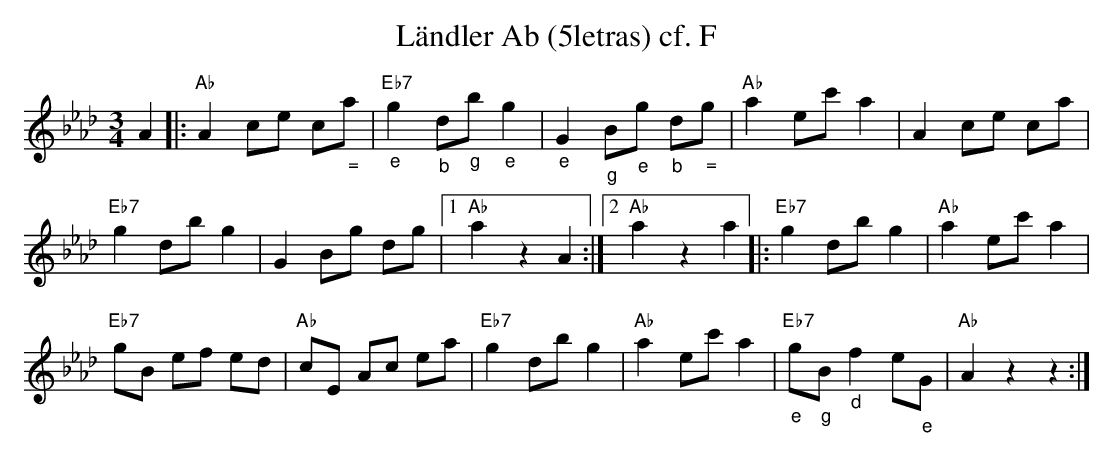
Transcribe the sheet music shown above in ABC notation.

X:1
T:L\"andler Ab (5letras) cf. F
M:3/4
L:1/8
K:Abmaj%%MIDI gchordon
A2 |: "Ab"A2ce c"_ ="a | "Eb7""_e"g2"_b"d"_g"b"_e"g2 | "_e"G2"_g"B"_e"g "_b"d"_ ="g | "Ab"a2ec'a2 | A2ce ca |
"Eb7"g2dbg2 | G2Bg dg |1 "Ab"a2z2A2 :|2 "Ab"a2z2a2 |: "Eb7"g2dbg2 | "Ab"a2ec'a2 |
"Eb7"gB ef ed | "Ab"cE Ac ea | "Eb7"g2dbg2 | "Ab"a2ec'a2 | "Eb7""_e"g"_g"B"_d"f2e"_e"G | "Ab"A2z2z2 :|
